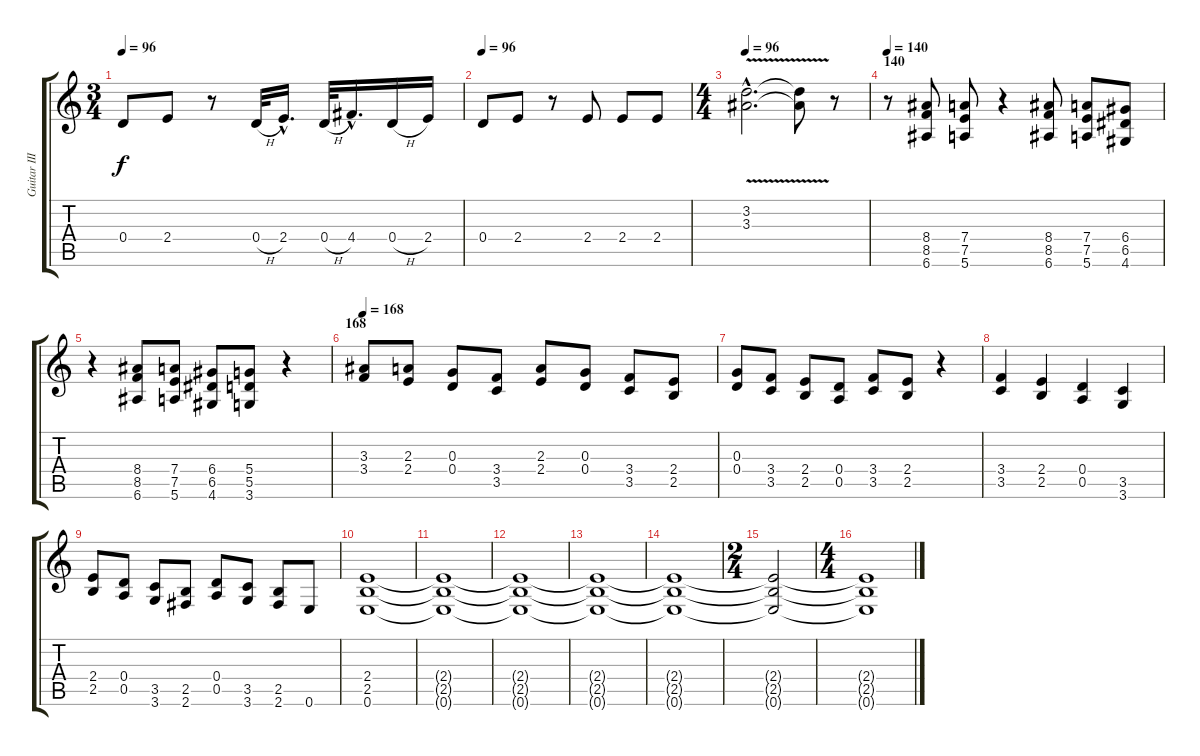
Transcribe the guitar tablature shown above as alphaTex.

\track ("Guitar III" "Guitar III") {instrument distortionguitar}
\staff {score tabs}
\tuning (E4 B3 G3 D3 A2 E2) {hide}
\ts (3 4)
\tempo 96
\clef g2
\ks c
0.4.8{dy f} 2.4.8 r.8 0.4{h}.32 2.4{hac}.16{d} 0.4{h}.32 4.4{hac}.16{d} 0.4{h}.16 2.4.16 |
\tempo 96
0.4.8 2.4.8 r.8 2.4.8 2.4.8 2.4.8 |
\ts (4 4)
\tempo 96
(3.2{v hac} 3.3{v hac}).2{d} (3.2{t} 3.3{t}).8 r.8 |
\section ("" "140")
\tempo 140
r.8 (8.4 8.5 6.6).8 (7.4 7.5 5.6).8 r.4 (8.4 8.5 6.6).8 (7.4 7.5 5.6).8 (6.4 6.5 4.6).8 |
r.4 (8.4 8.5 6.6).8 (7.4 7.5 5.6).8 (6.4 6.5 4.6).8 (5.4 5.5 3.6).8 r.4 |
\section ("" "168")
\tempo 168
(3.3 3.4).8 (2.3 2.4).8 (0.3 0.4).8 (3.4 3.5).8 (2.3 2.4).8 (0.3 0.4).8 (3.4 3.5).8 (2.4 2.5).8 |
(0.3 0.4).8 (3.4 3.5).8 (2.4 2.5).8 (0.4 0.5).8 (3.4 3.5).8 (2.4 2.5).8 r.4 |
(3.4 3.5).4 (2.4 2.5).4 (0.4 0.5).4 (3.5 3.6).4 |
(2.4 2.5).8 (0.4 0.5).8 (3.5 3.6).8 (2.5 2.6).8 (0.4 0.5).8 (3.5 3.6).8 (2.5 2.6).8 0.6.8 |
(2.4 2.5 0.6).1{volume 14} |
(2.4{t} 2.5{t} 0.6{t}).1 |
(2.4{t} 2.5{t} 0.6{t}).1{volume 12} |
(2.4{t} 2.5{t} 0.6{t}).1 |
(2.4{t} 2.5{t} 0.6{t}).1{volume 10} |
\ts (2 4)
(2.4{t} 2.5{t} 0.6{t}).2 |
\ts (4 4)
(2.4{t} 2.5{t} 0.6{t}).1{volume 8}
